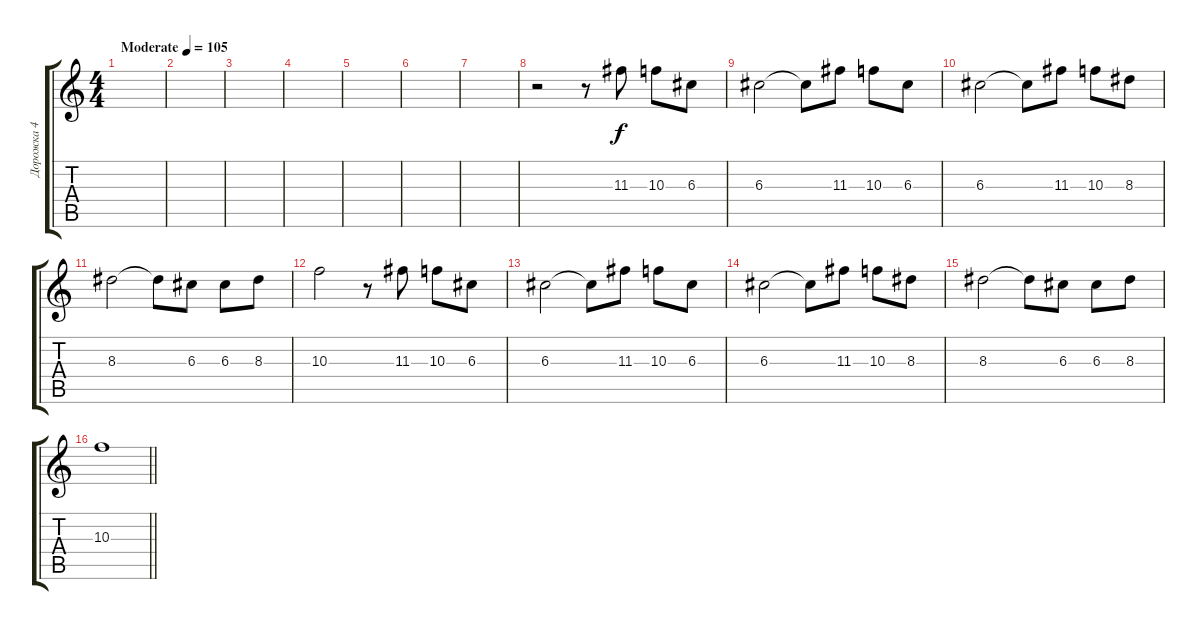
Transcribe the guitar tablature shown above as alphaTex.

\track ("Дорожка 4" "Дорожка 4") {instrument distortionguitar}
\staff {score tabs}
\tuning (E4 B3 G3 D3 A2 E2) {hide}
\ts (4 4)
\tempo (105 "Moderate")
\clef g2
\ks c
|
|
|
|
|
|
|
r.2 r.8 11.3.8 10.3.8 6.3.8 |
6.3.2 6.3{t}.8 11.3.8 10.3.8 6.3.8 |
6.3.2 6.3{t}.8 11.3.8 10.3.8 8.3.8 |
8.3.2 8.3{t}.8 6.3.8 6.3.8 8.3.8 |
10.3.2 r.8 11.3.8 10.3.8 6.3.8 |
6.3.2 6.3{t}.8 11.3.8 10.3.8 6.3.8 |
6.3.2 6.3{t}.8 11.3.8 10.3.8 8.3.8 |
8.3.2 8.3{t}.8 6.3.8 6.3.8 8.3.8 |
\barLineRight lightlight
10.3.1
